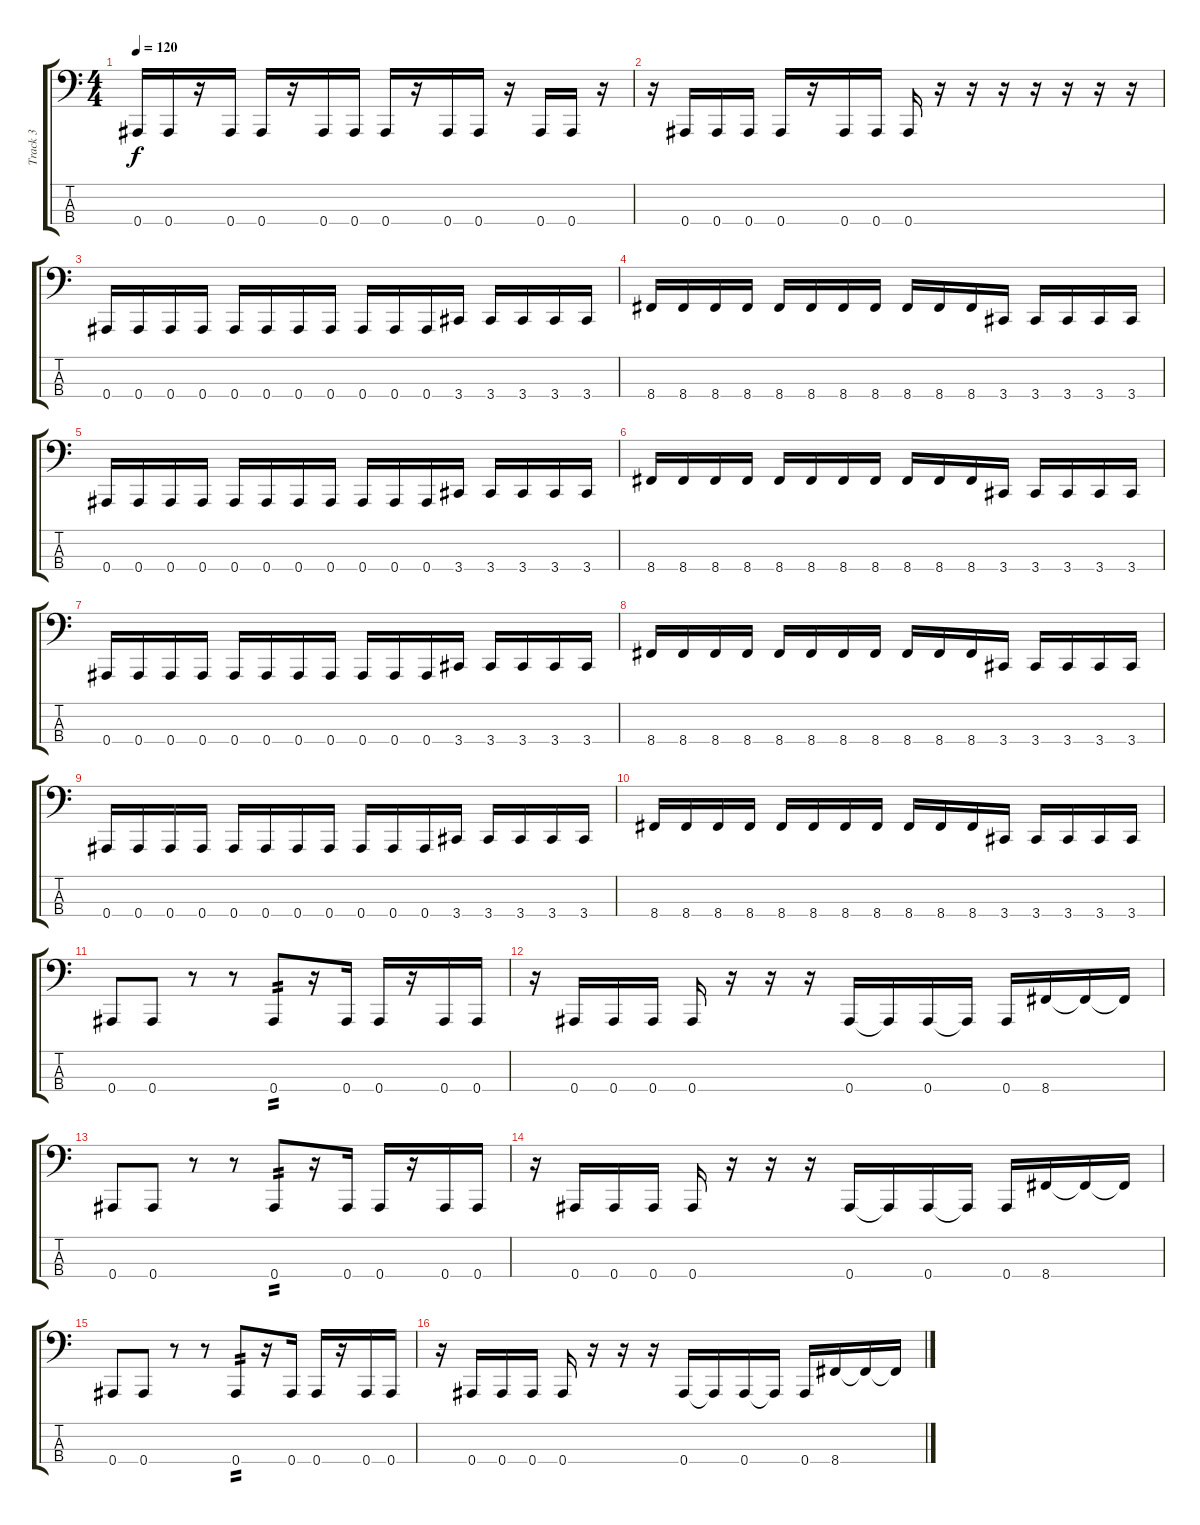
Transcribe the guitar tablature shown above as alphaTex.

\track ("Track 3" "Track 3") {instrument electricbasspick}
\staff {score tabs}
\tuning (Eb2 Bb1 F1 Bb0) {hide}
\ts (4 4)
\tempo 120
\clef f4
\ks c
0.4.16{dy f} 0.4.16 r.16 0.4.16 0.4.16 r.16 0.4.16 0.4.16 0.4.16 r.16 0.4.16 0.4.16 r.16 0.4.16 0.4.16 r.16 |
r.16 0.4.16 0.4.16 0.4.16 0.4.16 r.16 0.4.16 0.4.16 0.4.16 r.16 r.16 r.16 r.16 r.16 r.16 r.16 |
0.4.16 0.4.16 0.4.16 0.4.16 0.4.16 0.4.16 0.4.16 0.4.16 0.4.16 0.4.16 0.4.16 3.4.16 3.4.16 3.4.16 3.4.16 3.4.16 |
8.4.16 8.4.16 8.4.16 8.4.16 8.4.16 8.4.16 8.4.16 8.4.16 8.4.16 8.4.16 8.4.16 3.4.16 3.4.16 3.4.16 3.4.16 3.4.16 |
0.4.16 0.4.16 0.4.16 0.4.16 0.4.16 0.4.16 0.4.16 0.4.16 0.4.16 0.4.16 0.4.16 3.4.16 3.4.16 3.4.16 3.4.16 3.4.16 |
8.4.16 8.4.16 8.4.16 8.4.16 8.4.16 8.4.16 8.4.16 8.4.16 8.4.16 8.4.16 8.4.16 3.4.16 3.4.16 3.4.16 3.4.16 3.4.16 |
0.4.16 0.4.16 0.4.16 0.4.16 0.4.16 0.4.16 0.4.16 0.4.16 0.4.16 0.4.16 0.4.16 3.4.16 3.4.16 3.4.16 3.4.16 3.4.16 |
8.4.16 8.4.16 8.4.16 8.4.16 8.4.16 8.4.16 8.4.16 8.4.16 8.4.16 8.4.16 8.4.16 3.4.16 3.4.16 3.4.16 3.4.16 3.4.16 |
0.4.16 0.4.16 0.4.16 0.4.16 0.4.16 0.4.16 0.4.16 0.4.16 0.4.16 0.4.16 0.4.16 3.4.16 3.4.16 3.4.16 3.4.16 3.4.16 |
8.4.16 8.4.16 8.4.16 8.4.16 8.4.16 8.4.16 8.4.16 8.4.16 8.4.16 8.4.16 8.4.16 3.4.16 3.4.16 3.4.16 3.4.16 3.4.16 |
0.4.8 0.4.8 r.8 r.8 0.4.8{tp 2} r.16 0.4.16 0.4.16 r.16 0.4.16 0.4.16 |
r.16 0.4.16 0.4.16 0.4.16 0.4.16 r.16 r.16 r.16 0.4.16 0.4{t}.16 0.4.16 0.4{t}.16 0.4.16 8.4.16 8.4{t}.16 8.4{t}.16 |
0.4.8 0.4.8 r.8 r.8 0.4.8{tp 2} r.16 0.4.16 0.4.16 r.16 0.4.16 0.4.16 |
r.16 0.4.16 0.4.16 0.4.16 0.4.16 r.16 r.16 r.16 0.4.16 0.4{t}.16 0.4.16 0.4{t}.16 0.4.16 8.4.16 8.4{t}.16 8.4{t}.16 |
0.4.8 0.4.8 r.8 r.8 0.4.8{tp 2} r.16 0.4.16 0.4.16 r.16 0.4.16 0.4.16 |
r.16 0.4.16 0.4.16 0.4.16 0.4.16 r.16 r.16 r.16 0.4.16 0.4{t}.16 0.4.16 0.4{t}.16 0.4.16 8.4.16 8.4{t}.16 8.4{t}.16
